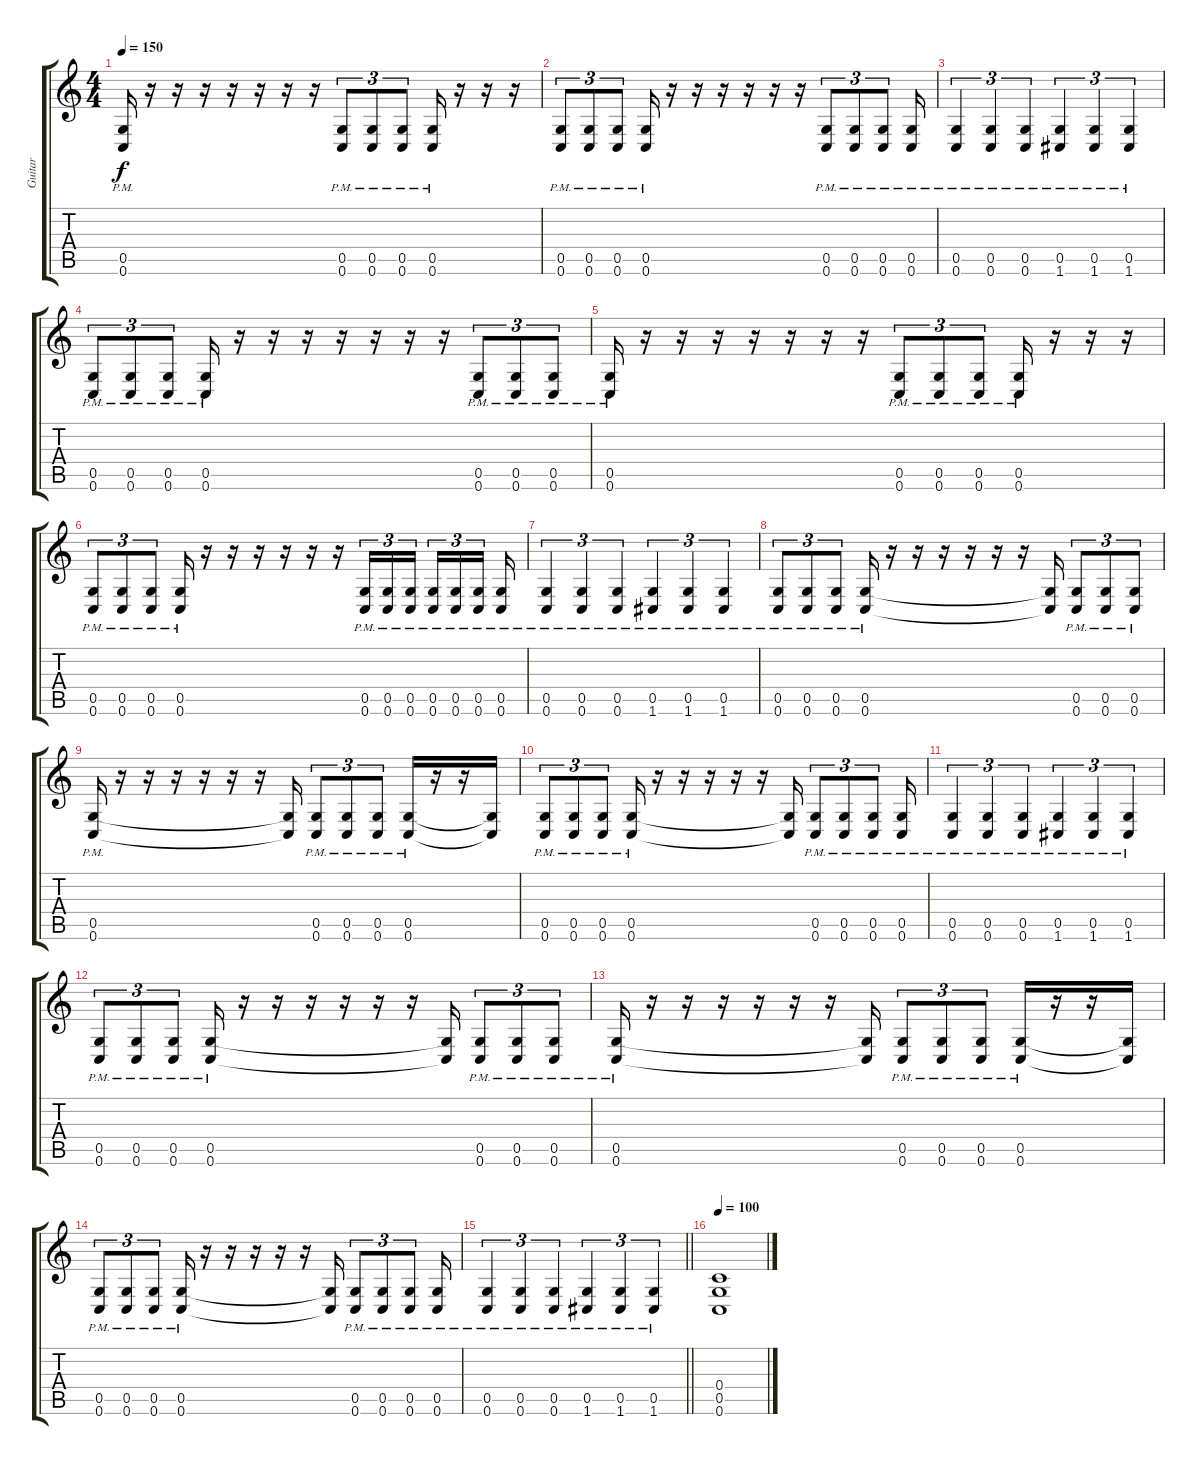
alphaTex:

\track ("Guitar" "Guitar") {instrument distortionguitar}
\staff {score tabs}
\tuning (D4 A3 F3 C3 G2 C2) {hide}
\ts (4 4)
\tempo 150
\clef g2
\ks c
(0.5{pm} 0.6{pm}).16{dy f} r.16 r.16 r.16 r.16 r.16 r.16 r.16 (0.5{pm} 0.6{pm}).8{tu (3 2)} (0.5{pm} 0.6{pm}).8{tu (3 2)} (0.5{pm} 0.6{pm}).8{tu (3 2)} (0.5{pm} 0.6{pm}).16 r.16 r.16 r.16 |
(0.5{pm} 0.6{pm}).8{tu (3 2)} (0.5{pm} 0.6{pm}).8{tu (3 2)} (0.5{pm} 0.6{pm}).8{tu (3 2)} (0.5{pm} 0.6{pm}).16 r.16 r.16 r.16 r.16 r.16 r.16 (0.5{pm} 0.6{pm}).8{tu (3 2)} (0.5{pm} 0.6{pm}).8{tu (3 2)} (0.5{pm} 0.6{pm}).8{tu (3 2)} (0.5{pm} 0.6{pm}).16 |
(0.5{pm} 0.6{pm}).4{tu (3 2)} (0.5{pm} 0.6{pm}).4{tu (3 2)} (0.5{pm} 0.6{pm}).4{tu (3 2)} (0.5{pm} 1.6{pm}).4{tu (3 2)} (0.5{pm} 1.6{pm}).4{tu (3 2)} (0.5{pm} 1.6{pm}).4{tu (3 2)} |
(0.5{pm} 0.6{pm}).8{tu (3 2)} (0.5{pm} 0.6{pm}).8{tu (3 2)} (0.5{pm} 0.6{pm}).8{tu (3 2)} (0.5{pm} 0.6{pm}).16 r.16 r.16 r.16 r.16 r.16 r.16 r.16 (0.5{pm} 0.6{pm}).8{tu (3 2)} (0.5{pm} 0.6{pm}).8{tu (3 2)} (0.5{pm} 0.6{pm}).8{tu (3 2)} |
(0.5{pm} 0.6{pm}).16 r.16 r.16 r.16 r.16 r.16 r.16 r.16 (0.5{pm} 0.6{pm}).8{tu (3 2)} (0.5{pm} 0.6{pm}).8{tu (3 2)} (0.5{pm} 0.6{pm}).8{tu (3 2)} (0.5{pm} 0.6{pm}).16 r.16 r.16 r.16 |
(0.5{pm} 0.6{pm}).8{tu (3 2)} (0.5{pm} 0.6{pm}).8{tu (3 2)} (0.5{pm} 0.6{pm}).8{tu (3 2)} (0.5{pm} 0.6{pm}).16 r.16 r.16 r.16 r.16 r.16 r.16 (0.5{pm} 0.6{pm}).16{tu (3 2)} (0.5{pm} 0.6{pm}).16{tu (3 2)} (0.5{pm} 0.6{pm}).16{tu (3 2) beam splitsecondary} (0.5{pm} 0.6{pm}).16{tu (3 2)} (0.5{pm} 0.6{pm}).16{tu (3 2)} (0.5{pm} 0.6{pm}).16{tu (3 2) beam splitsecondary} (0.5{pm} 0.6{pm}).16 |
(0.5{pm} 0.6{pm}).4{tu (3 2)} (0.5{pm} 0.6{pm}).4{tu (3 2)} (0.5{pm} 0.6{pm}).4{tu (3 2)} (0.5{pm} 1.6{pm}).4{tu (3 2)} (0.5{pm} 1.6{pm}).4{tu (3 2)} (0.5{pm} 1.6{pm}).4{tu (3 2)} |
(0.5{pm} 0.6{pm}).8{tu (3 2)} (0.5{pm} 0.6{pm}).8{tu (3 2)} (0.5{pm} 0.6{pm}).8{tu (3 2)} (0.5{pm} 0.6{pm}).16 r.16 r.16 r.16 r.16 r.16 r.16 (0.5{t} 0.6{t}).16 (0.5{pm} 0.6{pm}).8{tu (3 2)} (0.5{pm} 0.6{pm}).8{tu (3 2)} (0.5{pm} 0.6{pm}).8{tu (3 2)} |
(0.5{pm} 0.6{pm}).16 r.16 r.16 r.16 r.16 r.16 r.16 (0.5{t} 0.6{t}).16 (0.5{pm} 0.6{pm}).8{tu (3 2)} (0.5{pm} 0.6{pm}).8{tu (3 2)} (0.5{pm} 0.6{pm}).8{tu (3 2)} (0.5{pm} 0.6{pm}).16 r.16 r.16 (0.5{t} 0.6{t}).16 |
(0.5{pm} 0.6{pm}).8{tu (3 2)} (0.5{pm} 0.6{pm}).8{tu (3 2)} (0.5{pm} 0.6{pm}).8{tu (3 2)} (0.5{pm} 0.6{pm}).16 r.16 r.16 r.16 r.16 r.16 (0.5{t} 0.6{t}).16 (0.5{pm} 0.6{pm}).8{tu (3 2)} (0.5{pm} 0.6{pm}).8{tu (3 2)} (0.5{pm} 0.6{pm}).8{tu (3 2)} (0.5{pm} 0.6{pm}).16 |
(0.5{pm} 0.6{pm}).4{tu (3 2)} (0.5{pm} 0.6{pm}).4{tu (3 2)} (0.5{pm} 0.6{pm}).4{tu (3 2)} (0.5{pm} 1.6{pm}).4{tu (3 2)} (0.5{pm} 1.6{pm}).4{tu (3 2)} (0.5{pm} 1.6{pm}).4{tu (3 2)} |
(0.5{pm} 0.6{pm}).8{tu (3 2)} (0.5{pm} 0.6{pm}).8{tu (3 2)} (0.5{pm} 0.6{pm}).8{tu (3 2)} (0.5{pm} 0.6{pm}).16 r.16 r.16 r.16 r.16 r.16 r.16 (0.5{t} 0.6{t}).16 (0.5{pm} 0.6{pm}).8{tu (3 2)} (0.5{pm} 0.6{pm}).8{tu (3 2)} (0.5{pm} 0.6{pm}).8{tu (3 2)} |
(0.5{pm} 0.6{pm}).16 r.16 r.16 r.16 r.16 r.16 r.16 (0.5{t} 0.6{t}).16 (0.5{pm} 0.6{pm}).8{tu (3 2)} (0.5{pm} 0.6{pm}).8{tu (3 2)} (0.5{pm} 0.6{pm}).8{tu (3 2)} (0.5{pm} 0.6{pm}).16 r.16 r.16 (0.5{t} 0.6{t}).16 |
(0.5{pm} 0.6{pm}).8{tu (3 2)} (0.5{pm} 0.6{pm}).8{tu (3 2)} (0.5{pm} 0.6{pm}).8{tu (3 2)} (0.5{pm} 0.6{pm}).16 r.16 r.16 r.16 r.16 r.16 (0.5{t} 0.6{t}).16 (0.5{pm} 0.6{pm}).8{tu (3 2)} (0.5{pm} 0.6{pm}).8{tu (3 2)} (0.5{pm} 0.6{pm}).8{tu (3 2)} (0.5{pm} 0.6{pm}).16 |
\barLineRight lightlight
(0.5{pm} 0.6{pm}).4{tu (3 2)} (0.5{pm} 0.6{pm}).4{tu (3 2)} (0.5{pm} 0.6{pm}).4{tu (3 2)} (0.5{pm} 1.6{pm}).4{tu (3 2)} (0.5{pm} 1.6{pm}).4{tu (3 2)} (0.5{pm} 1.6{pm}).4{tu (3 2)} |
\section ("" "")
\tempo 100
(0.4 0.5 0.6).1
